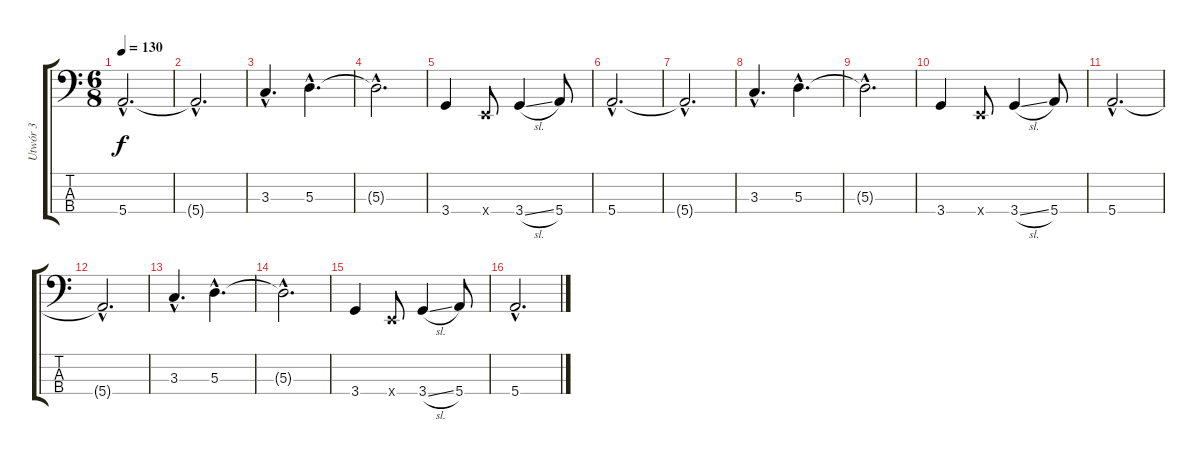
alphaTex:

\track ("Utwór 3" "Utwór 3") {instrument electricbassfinger}
\staff {score tabs}
\tuning (G2 D2 A1 E1) {hide}
\ts (6 8)
\tempo 130
\clef f4
\ks c
5.4{hac}.2{d dy f} |
5.4{hac t}.2{d} |
3.3{hac}.4{d} 5.3{hac}.4{d} |
5.3{hac t}.2{d} |
3.4.4 0.4{x}.8 3.4{sl}.4 5.4.8 |
5.4{hac}.2{d} |
5.4{hac t}.2{d} |
3.3{hac}.4{d} 5.3{hac}.4{d} |
5.3{hac t}.2{d} |
3.4.4 0.4{x}.8 3.4{sl}.4 5.4.8 |
5.4{hac}.2{d} |
5.4{hac t}.2{d} |
3.3{hac}.4{d} 5.3{hac}.4{d} |
5.3{hac t}.2{d} |
3.4.4 0.4{x}.8 3.4{sl}.4 5.4.8 |
5.4{hac}.2{d}
